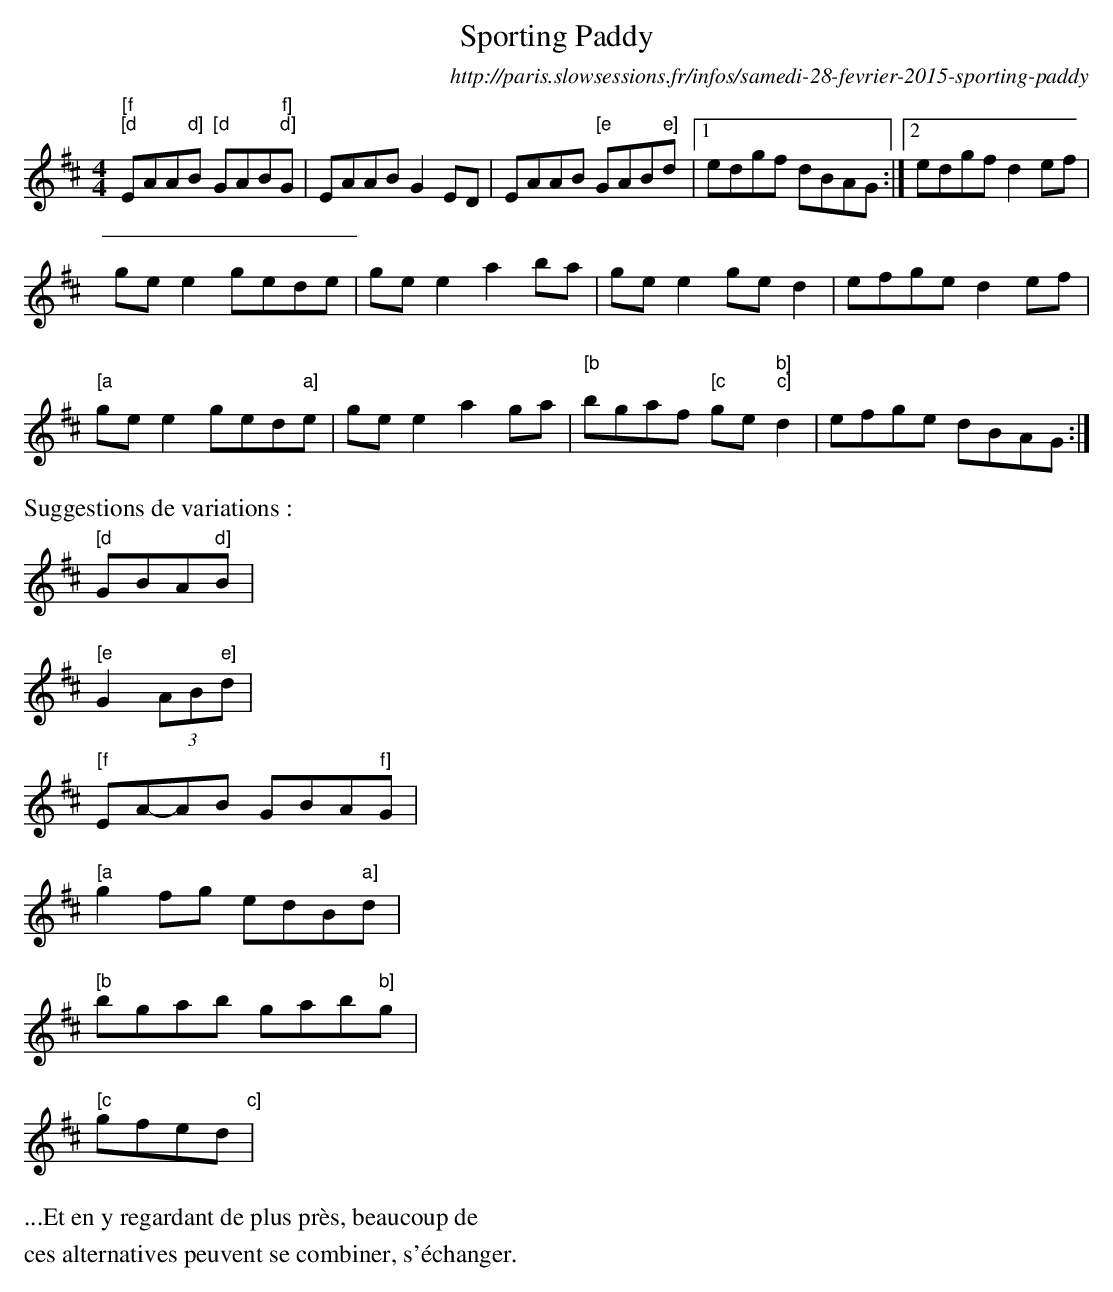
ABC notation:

X:1
T:Sporting Paddy
O:http://paris.slowsessions.fr/infos/samedi-28-fevrier-2015-sporting-paddy
M:4/4
K:D
"[f""[d"EAA"d]"B "[d"GAB"f]""d]"G | EAAB G2ED | EAAB "[e"GAB"e]"d |1 edgf dBAG:|2edgf d2ef|
gee2 gede | ge   e2 a2ba | gee2 ged2 | efge d2 ef|
"[a"ge e2 ged"a]"e | gee2 a2ga | "[\b"" "bgaf "[c"ge"b]""c]"d2 | efge dBAG:|
%%text Suggestions de variations :
"[d"GBA"d]"B|
"[e"G2 (3AB"e]"d |
"[f"EA-AB GBA"f]"G|
"[a"g2 fg edB"a]"d|
"[\b"bgab gab"b]"g |
%%vskip 0
"[c"gfed"c]"|
